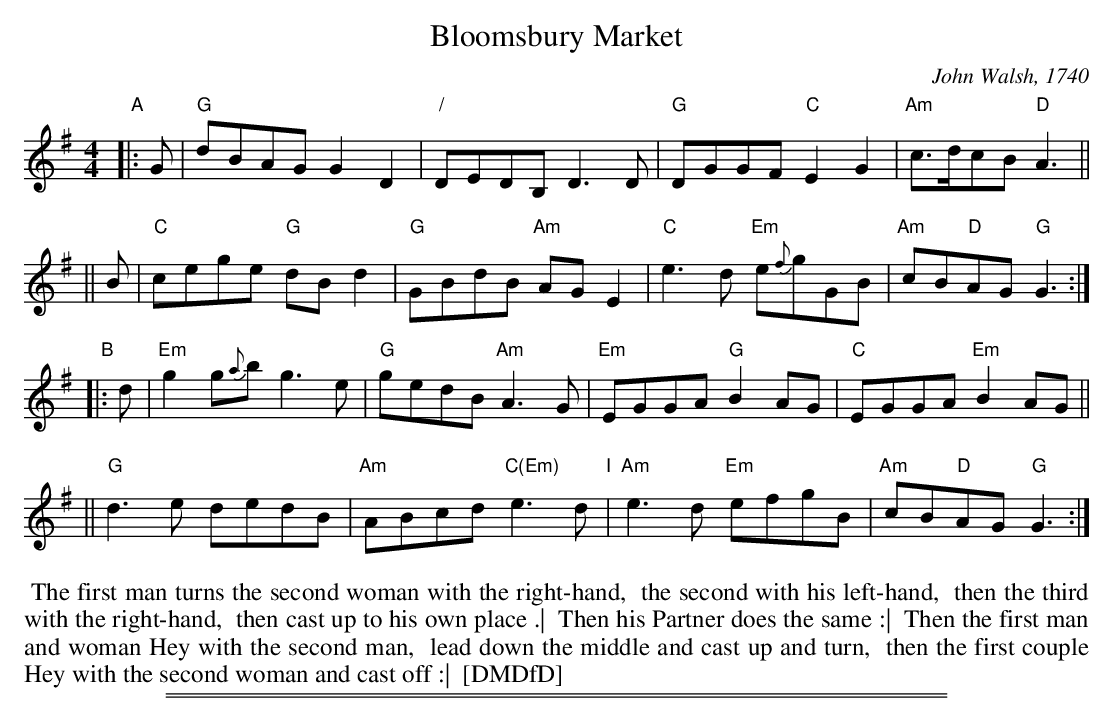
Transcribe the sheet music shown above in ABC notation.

X:1
T: Bloomsbury Market
O: John Walsh, 1740
M: 4/4
L: 1/8
K: G
"A"\
|: G | "G"dBAG G2D2 | "/"DEDB, D3D | "G"DGGF "C"E2G2 | "Am"c>dcB "D"A3 ||
|| B | "C"cege "G"dBd2 | "G"GBdB "Am"AGE2 | "C"e3d "Em"e{f}gGB | "Am"cB"D"AG "G"G3 :|
"B"|:  d \
| "Em"g2g{a}b g3e | "G"gedB "Am"A3G | "Em"EGGA "G"B2AG | "C"EGGA "Em"B2 AG ||
|| "G"d3e dedB | "Am"ABcd "C(Em)"e3d "I"| "Am"e3d "Em"efgB | "Am"cB"D"AG "G"G3 :|
